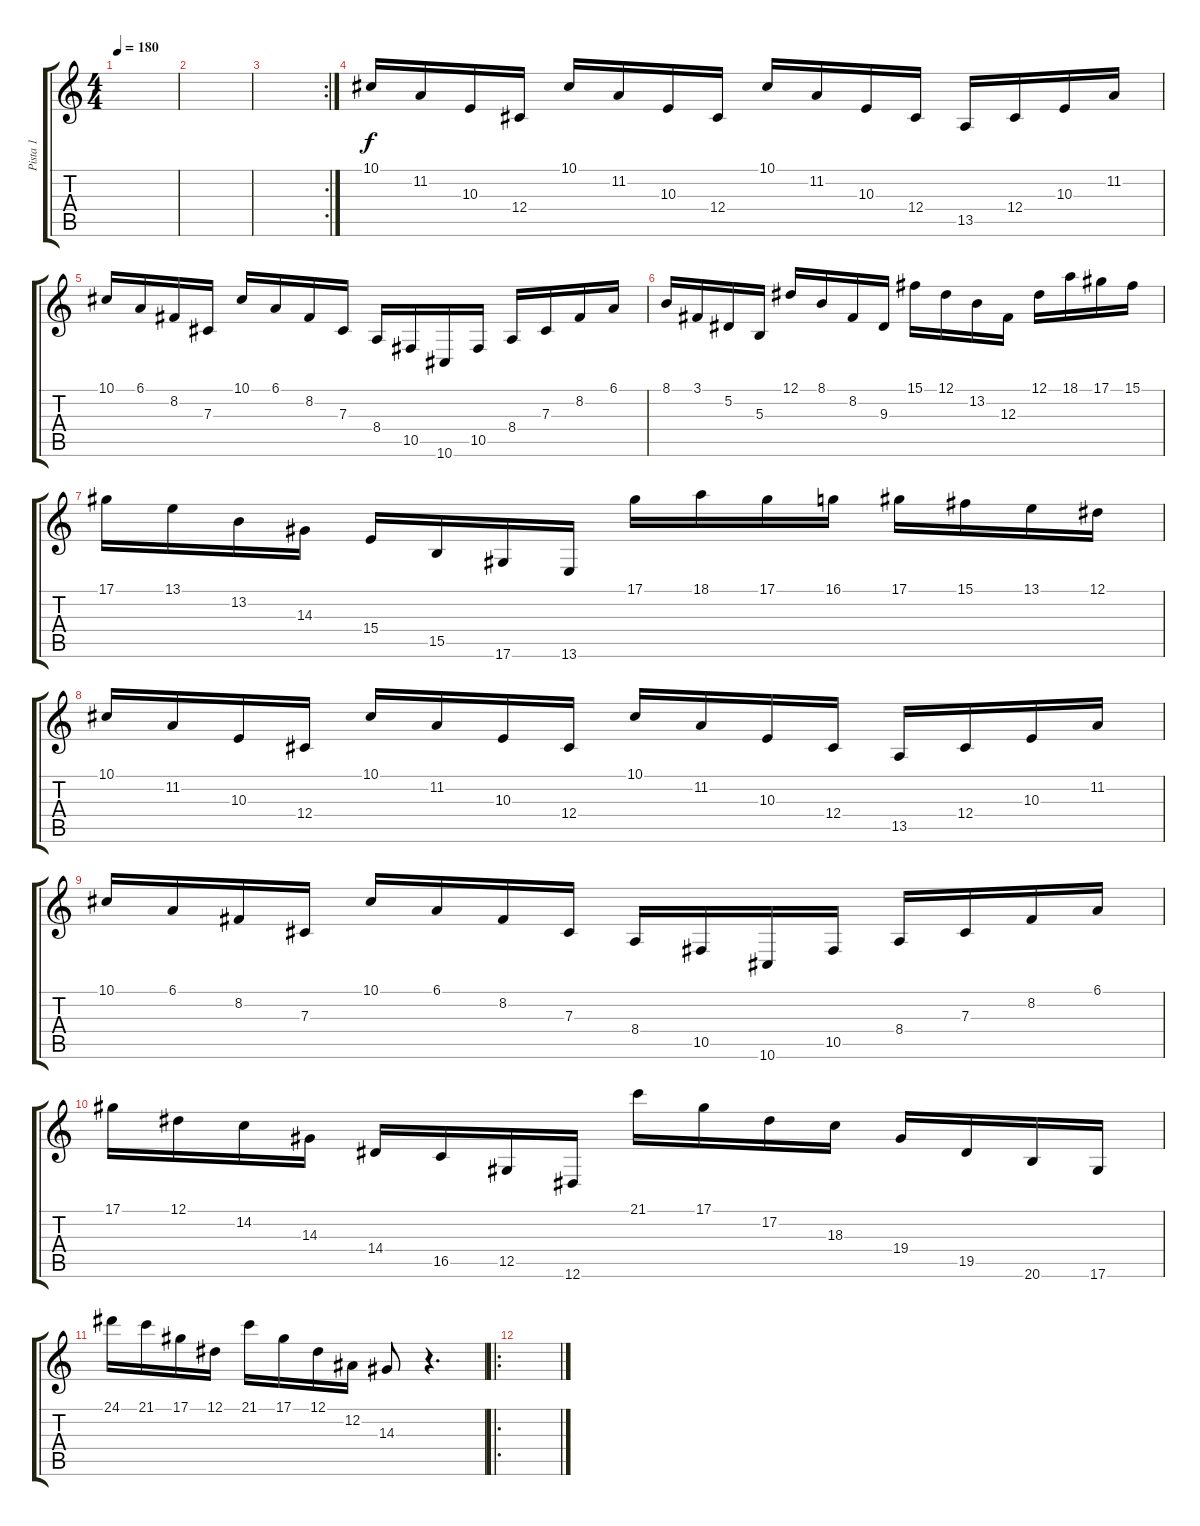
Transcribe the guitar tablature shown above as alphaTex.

\track ("Pista 1" "Pista 1") {instrument acousticgrandpiano}
\staff {score tabs}
\tuning (Eb4 Bb3 Gb3 Db3 Ab2 Eb2) {hide}
\ts (4 4)
\tempo 180
\clef g2
\ks c
|
|
\rc 2
|
10.1.16 11.2.16 10.3.16 12.4.16 10.1.16 11.2.16 10.3.16 12.4.16 10.1.16 11.2.16 10.3.16 12.4.16 13.5.16 12.4.16 10.3.16 11.2.16 |
10.1.16 6.1.16 8.2.16 7.3.16 10.1.16 6.1.16 8.2.16 7.3.16 8.4.16 10.5.16 10.6.16 10.5.16 8.4.16 7.3.16 8.2.16 6.1.16 |
8.1.16 3.1.16 5.2.16 5.3.16 12.1.16 8.1.16 8.2.16 9.3.16 15.1.16 12.1.16 13.2.16 12.3.16 12.1.16 18.1.16 17.1.16 15.1.16 |
17.1.16 13.1.16 13.2.16 14.3.16 15.4.16 15.5.16 17.6.16 13.6.16 17.1.16 18.1.16 17.1.16 16.1.16 17.1.16 15.1.16 13.1.16 12.1.16 |
10.1.16 11.2.16 10.3.16 12.4.16 10.1.16 11.2.16 10.3.16 12.4.16 10.1.16 11.2.16 10.3.16 12.4.16 13.5.16 12.4.16 10.3.16 11.2.16 |
10.1.16 6.1.16 8.2.16 7.3.16 10.1.16 6.1.16 8.2.16 7.3.16 8.4.16 10.5.16 10.6.16 10.5.16 8.4.16 7.3.16 8.2.16 6.1.16 |
17.1.16 12.1.16 14.2.16 14.3.16 14.4.16 16.5.16 12.5.16 12.6.16 21.1.16 17.1.16 17.2.16 18.3.16 19.4.16 19.5.16 20.6.16 17.6.16 |
24.1.16 21.1.16 17.1.16 12.1.16 21.1.16 17.1.16 12.1.16 12.2.16 14.3.8 r.4{d} |
\ro
